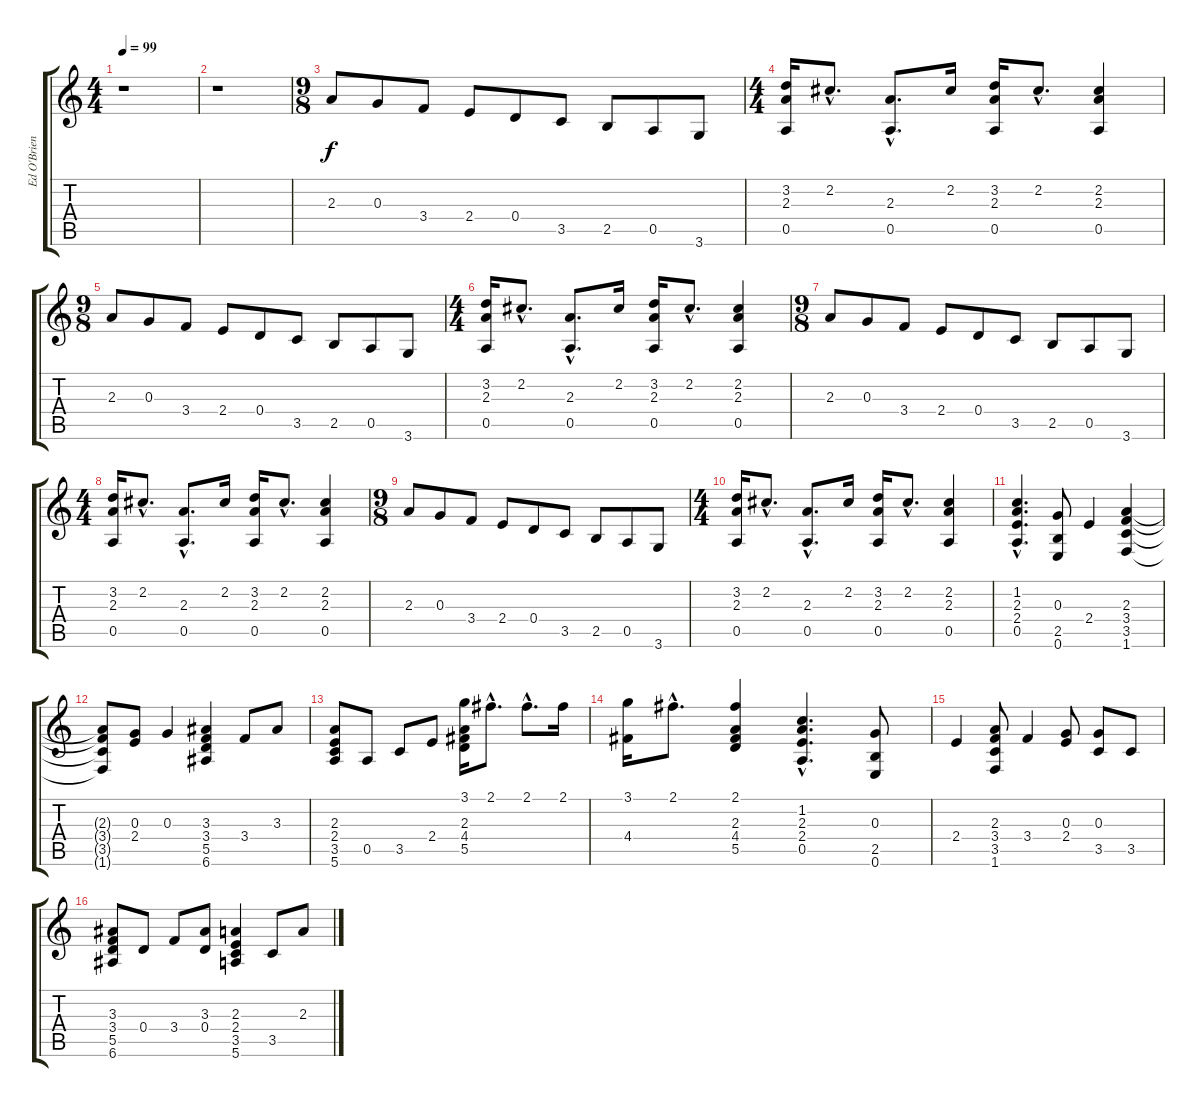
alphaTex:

\track ("Ed O'Brien" "Ed O'Brien") {instrument electricguitarjazz}
\staff {score tabs}
\tuning (E4 B3 G3 D3 A2 E2) {hide}
\ts (4 4)
\tempo 99
\clef g2
\ks c
r.1{dy f} |
r.1 |
\ts (9 8)
2.3.8 0.3.8 3.4.8 2.4.8 0.4.8 3.5.8 2.5.8 0.5.8 3.6.8 |
\ts (4 4)
(3.2 2.3 0.5).16 2.2{hac}.8{d} (2.3{hac} 0.5{hac}).8{d} 2.2.16 (3.2 2.3 0.5).16 2.2{hac}.8{d} (2.2 2.3 0.5).4 |
\ts (9 8)
2.3.8 0.3.8 3.4.8 2.4.8 0.4.8 3.5.8 2.5.8 0.5.8 3.6.8 |
\ts (4 4)
(3.2 2.3 0.5).16 2.2{hac}.8{d} (2.3{hac} 0.5{hac}).8{d} 2.2.16 (3.2 2.3 0.5).16 2.2{hac}.8{d} (2.2 2.3 0.5).4 |
\ts (9 8)
2.3.8 0.3.8 3.4.8 2.4.8 0.4.8 3.5.8 2.5.8 0.5.8 3.6.8 |
\ts (4 4)
(3.2 2.3 0.5).16 2.2{hac}.8{d} (2.3{hac} 0.5{hac}).8{d} 2.2.16 (3.2 2.3 0.5).16 2.2{hac}.8{d} (2.2 2.3 0.5).4 |
\ts (9 8)
2.3.8 0.3.8 3.4.8 2.4.8 0.4.8 3.5.8 2.5.8 0.5.8 3.6.8 |
\ts (4 4)
(3.2 2.3 0.5).16 2.2{hac}.8{d} (2.3{hac} 0.5{hac}).8{d} 2.2.16 (3.2 2.3 0.5).16 2.2{hac}.8{d} (2.2 2.3 0.5).4 |
(1.2{hac} 2.3{hac} 2.4{hac} 0.5{hac}).4{d} (0.3 2.5 0.6).8 2.4.4 (2.3 3.4 3.5 1.6).4 |
(2.3{t} 3.4{t} 3.5{t} 1.6{t}).8 (0.3 2.4).8 0.3.4 (3.3 3.4 5.5 6.6).4 3.4.8 3.3.8 |
(2.3 2.4 3.5 5.6).8 0.5.8 3.5.8 2.4.8 (3.1 2.3 4.4 5.5).16 2.1{hac}.8{d} 2.1{hac}.8{d} 2.1.16 |
(3.1 4.4).16 2.1{hac}.8{d} (2.1 2.3 4.4 5.5).4 (1.2{hac} 2.3{hac} 2.4{hac} 0.5{hac}).4{d} (0.3 2.5 0.6).8 |
2.4.4 (2.3 3.4 3.5 1.6).8 3.4.4 (0.3 2.4).8 (0.3 3.5).8 3.5.8 |
(3.3 3.4 5.5 6.6).8 0.4.8 3.4.8 (3.3 0.4).8 (2.3 2.4 3.5 5.6).4 3.5.8 2.3.8
